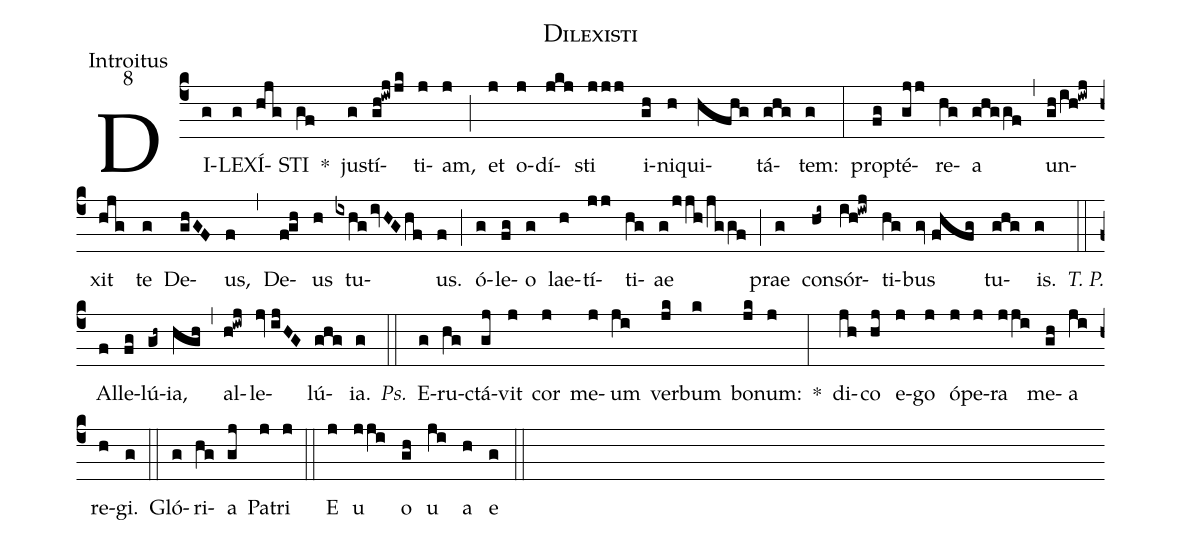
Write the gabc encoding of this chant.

name:Dilexisti;
office-part:Introitus;
mode:8;
%%
(c4) DI(g)LEX(g)Í(hjg)STI(gf) *() ju(g)stí(gh!iwjjk)ti(j)am,(j) (;) et(j) o(j)dí(jkj)sti(jjj) i(gh)ni(h)qui(hfhg)tá(ghg)tem:(g) (:) pro(fg)pté(gjj)re(hg)a(ghggf) (,) un(gh/ih!iwj)xit(hjg) te(g) De(ghGF)us,(f) (,) De(f!gh)us(h) tu(ixhgivHGhf)us.(f) (;) ó(g)le(fg)o(g) lae(h)tí(jj)ti(hg)ae(g/jjh/jggf) (;) prae(g) con(hi~)sór(ih!iwj)ti(hg)bus(gv//fhfg) tu(ghg)is.(g) <i>T. P.</i>(::) Al(f)le(fg)lú(gh~)ia,(hgh) (,) al(h!iwj)le(jv//ijHG)lú(ghg)ia.(g) <i>Ps.</i>(::) E(g)ru(hg)ctá(gj)vit(j) cor(j) me(j)um(ji) ver(jk)bum(k) bo(jk)num:(j) *(:) di(jh)co(hj) e(j)go(j) ó(j)pe(j)ra(jji) me(gh)a(ji) re(h)gi.(g) (::) Gló(g)ri(hg)a(gj) Pa(j)tri(j) (::) E(j) u(jji) o(gh) u(ji) a(h) e(g) (::)
